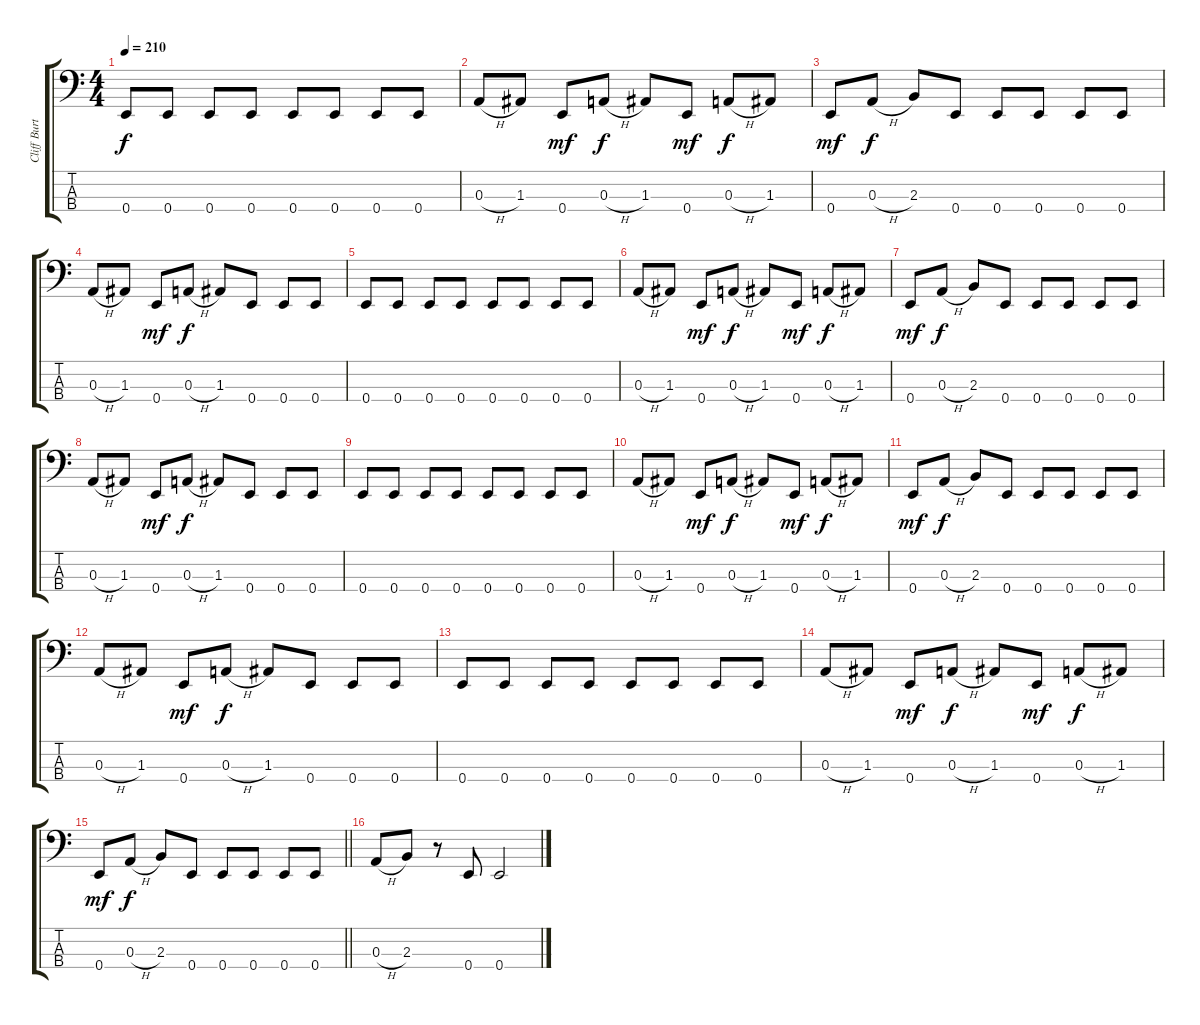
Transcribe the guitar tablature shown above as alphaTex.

\track ("Cliff Burton" "Cliff Burt") {instrument electricbassfinger}
\staff {score tabs}
\tuning (G2 D2 A1 E1) {hide}
\ts (4 4)
\tempo 210
\clef f4
\ks c
0.4.8{dy f} 0.4.8 0.4.8 0.4.8 0.4.8 0.4.8 0.4.8 0.4.8 |
0.3{h}.8 1.3.8 0.4.8{dy mf} 0.3{h}.8{dy f} 1.3.8 0.4.8{dy mf} 0.3{h}.8{dy f} 1.3.8 |
0.4.8{dy mf} 0.3{h}.8{dy f} 2.3.8 0.4.8 0.4.8 0.4.8 0.4.8 0.4.8 |
0.3{h}.8 1.3.8 0.4.8{dy mf} 0.3{h}.8{dy f} 1.3.8 0.4.8 0.4.8 0.4.8 |
0.4.8 0.4.8 0.4.8 0.4.8 0.4.8 0.4.8 0.4.8 0.4.8 |
0.3{h}.8 1.3.8 0.4.8{dy mf} 0.3{h}.8{dy f} 1.3.8 0.4.8{dy mf} 0.3{h}.8{dy f} 1.3.8 |
0.4.8{dy mf} 0.3{h}.8{dy f} 2.3.8 0.4.8 0.4.8 0.4.8 0.4.8 0.4.8 |
0.3{h}.8 1.3.8 0.4.8{dy mf} 0.3{h}.8{dy f} 1.3.8 0.4.8 0.4.8 0.4.8 |
0.4.8 0.4.8 0.4.8 0.4.8 0.4.8 0.4.8 0.4.8 0.4.8 |
0.3{h}.8 1.3.8 0.4.8{dy mf} 0.3{h}.8{dy f} 1.3.8 0.4.8{dy mf} 0.3{h}.8{dy f} 1.3.8 |
0.4.8{dy mf} 0.3{h}.8{dy f} 2.3.8 0.4.8 0.4.8 0.4.8 0.4.8 0.4.8 |
0.3{h}.8 1.3.8 0.4.8{dy mf} 0.3{h}.8{dy f} 1.3.8 0.4.8 0.4.8 0.4.8 |
0.4.8 0.4.8 0.4.8 0.4.8 0.4.8 0.4.8 0.4.8 0.4.8 |
0.3{h}.8 1.3.8 0.4.8{dy mf} 0.3{h}.8{dy f} 1.3.8 0.4.8{dy mf} 0.3{h}.8{dy f} 1.3.8 |
\barLineRight lightlight
0.4.8{dy mf} 0.3{h}.8{dy f} 2.3.8 0.4.8 0.4.8 0.4.8 0.4.8 0.4.8 |
0.3{h}.8 2.3.8 r.8 0.4.8 0.4.2
